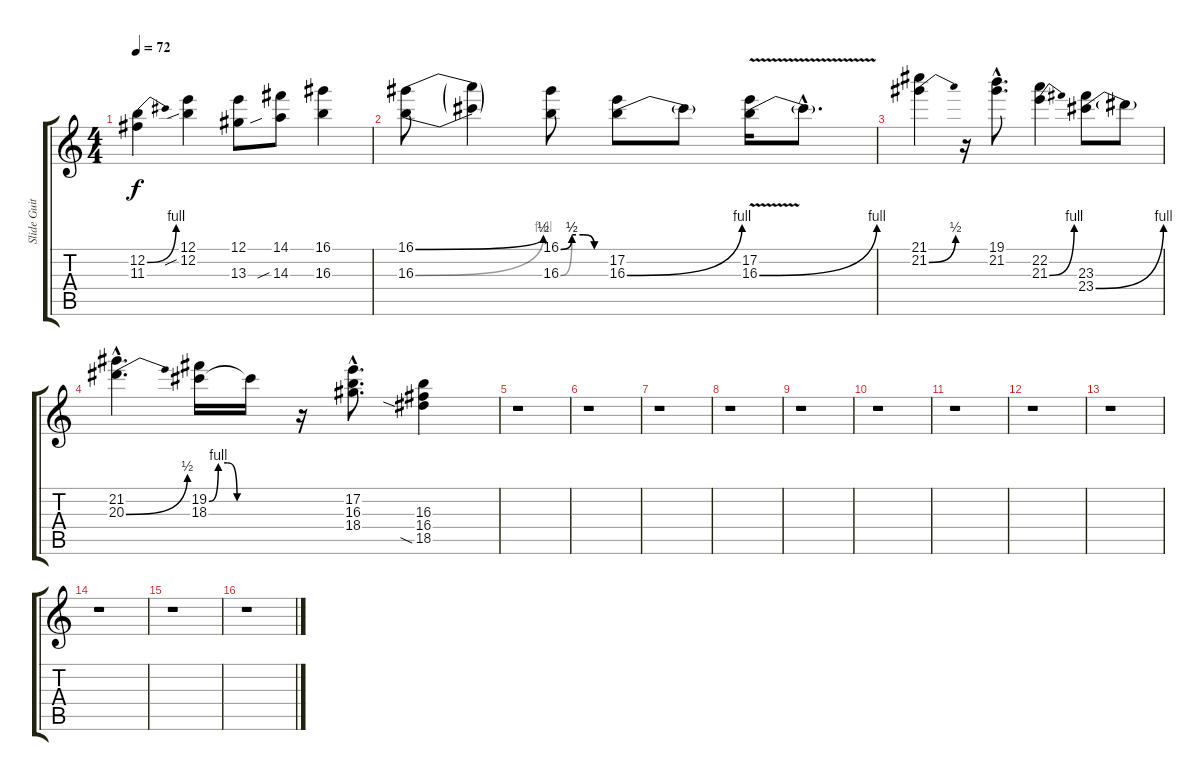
\track ("Slide Guitar" "Slide Guit") {instrument electricguitarclean}
\staff {score tabs}
\tuning (E4 B3 G3 D3 A2 E2) {hide}
\ts (4 4)
\tempo 72
\clef g2
\ks c
(12.2{be (bend 0 0 60 4)} 11.3).4{dy f} (12.1 12.2{sib}).4 (12.1 13.3).8 (14.1 14.3{sib}).8 (16.1 16.3).4 |
(16.1{be (bend 0 0 60 2)} 16.3{be (bend 0 0 60 4)}).8 (16.1{t} 16.3{t}).4 (16.1{be (custom 0 0 15 2 30 2 45 0 60 0)} 16.3{be (custom 0 0 15 2 30 2 45 0 60 0)}).8 (17.2 16.3{be (bend 0 0 60 4)}).8 16.3{t}.8 (17.2 16.3{be (bend 0 0 60 4) v}).16 16.3{hac t}.8{d} |
(21.1 21.2{be (bend 0 0 60 2)}).4 r.16 (19.1{hac} 21.2{hac}).8{d} (22.2 21.3{be (bend 0 0 60 4)}).4 (23.3 23.4{be (bend 0 0 60 4)}).8 23.4{t}.8 |
(21.2{hac} 20.3{be (bend 0 0 60 2) hac}).4{d} (19.2{be (custom 0 0 15 4 30 4 45 0 60 0)} 18.3).16 18.3{t}.16 r.16 (17.2{hac} 16.3{hac} 18.4{hac}).8{d} (16.3 16.4 18.5{sia}).4 |
r.1 |
r.1 |
r.1 |
r.1 |
r.1 |
r.1 |
r.1 |
r.1 |
r.1 |
r.1 |
r.1 |
r.1
